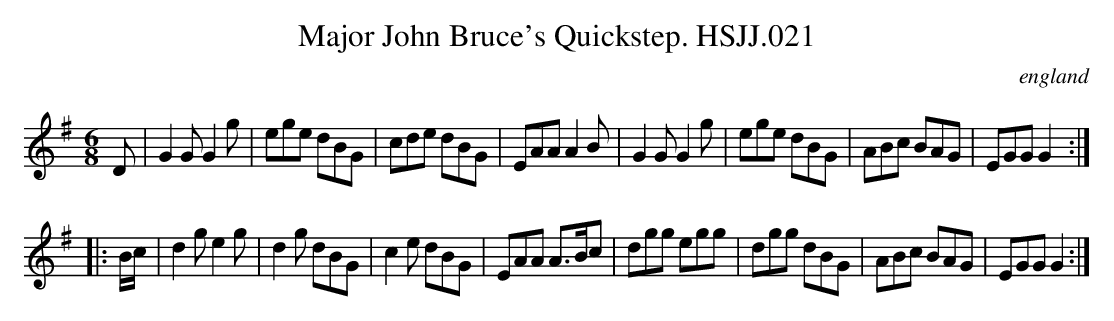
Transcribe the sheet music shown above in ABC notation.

X:1
T:Major John Bruce's Quickstep. HSJJ.021
O:england
M:6/8
L:1/8
K:G
D|G2GG2g|ege dBG|cde dBG|EAAA2B|G2GG2g|ege dBG|ABc BAG|EGGG2:|
|:B/c/|d2ge2g|d2g dBG|c2e dBG|EAA A>Bc|dgg egg|dgg dBG|ABc BAG|EGGG2:|]
